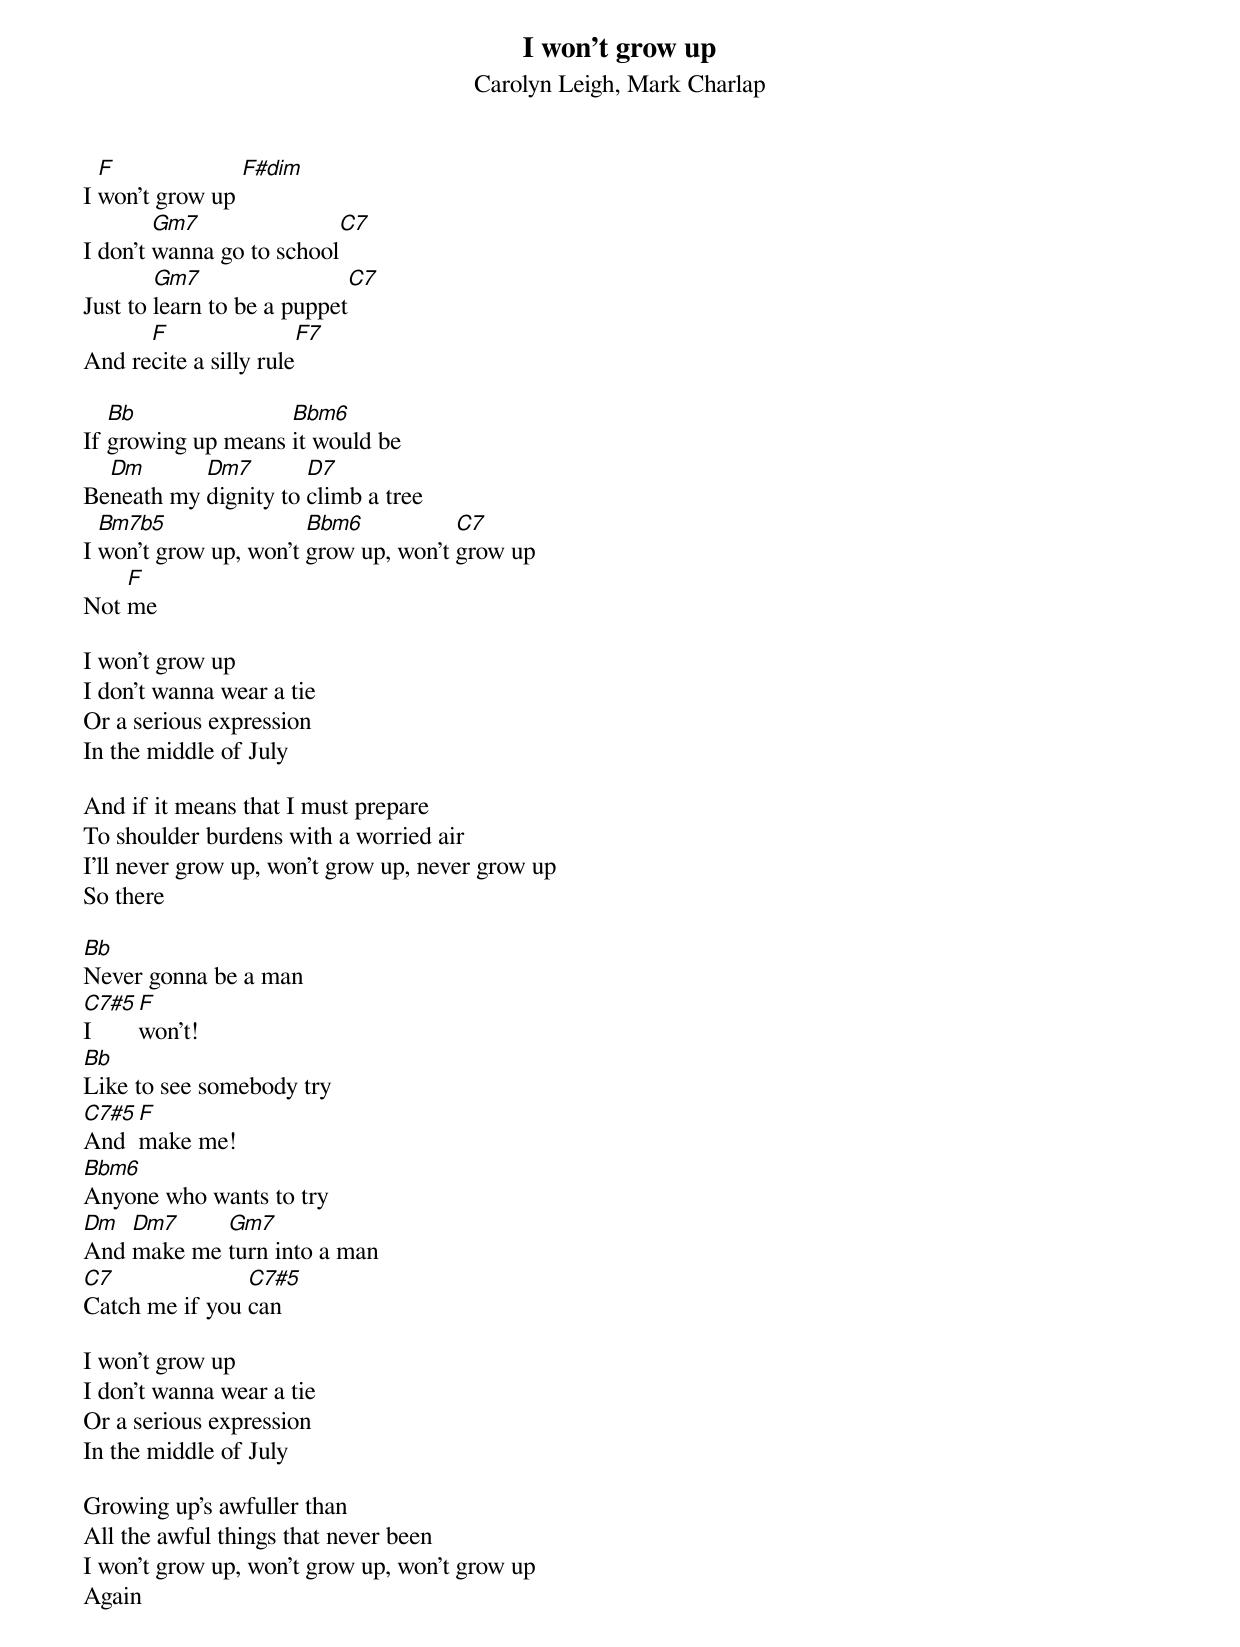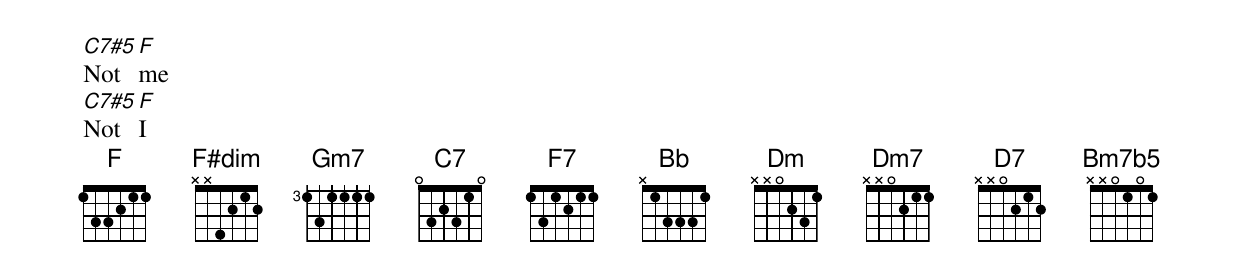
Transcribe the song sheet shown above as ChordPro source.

{t: I won't grow up}
{st: Carolyn Leigh, Mark Charlap}

I [F]won't grow up [F#dim]
I don't [Gm7]wanna go to school[C7]
Just to [Gm7]learn to be a puppet[C7]
And re[F]cite a silly rule[F7]

If [Bb]growing up means [Bbm6]it would be
Be[Dm]neath my [Dm7]dignity to [D7]climb a tree
I [Bm7b5]won't grow up, won't [Bbm6]grow up, won't [C7]grow up
Not [F]me

I won't grow up
I don't wanna wear a tie
Or a serious expression
In the middle of July

And if it means that I must prepare
To shoulder burdens with a worried air
I'll never grow up, won't grow up, never grow up
So there

[Bb]Never gonna be a man
[C7#5]I [F]won't!
[Bb]Like to see somebody try
[C7#5]And [F]make me!
[Bbm6]Anyone who wants to try
[Dm]And [Dm7]make me [Gm7]turn into a man
[C7]Catch me if you [C7#5]can

I won't grow up
I don't wanna wear a tie
Or a serious expression
In the middle of July

Growing up's awfuller than
All the awful things that never been
I won't grow up, won't grow up, won't grow up
Again

[C7#5]Not [F]me
[C7#5]Not [F]I
